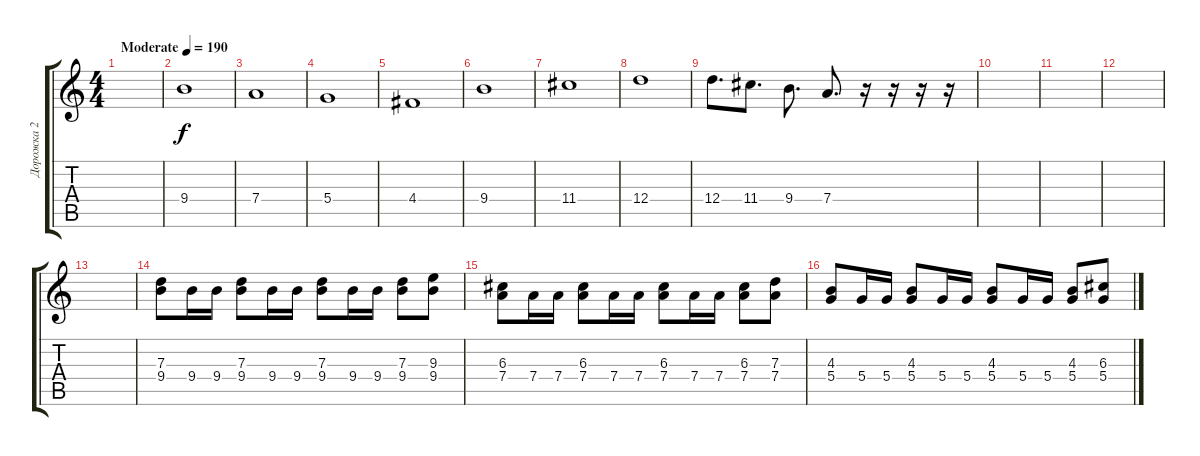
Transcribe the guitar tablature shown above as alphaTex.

\track ("Дорожка 2" "Дорожка 2") {instrument overdrivenguitar}
\staff {score tabs}
\tuning (E4 B3 G3 D3 A2 E2) {hide}
\ts (4 4)
\tempo (190 "Moderate")
\clef g2
\ks c
|
9.4.1 |
7.4.1 |
5.4.1 |
4.4.1 |
9.4.1 |
11.4.1 |
12.4.1 |
12.4.8{d} 11.4.8{d} 9.4.8{d} 7.4.8{d} r.16 r.16 r.16 r.16 |
|
|
|
|
(7.3 9.4).8 9.4.16 9.4.16 (7.3 9.4).8 9.4.16 9.4.16 (7.3 9.4).8 9.4.16 9.4.16 (7.3 9.4).8 (9.3 9.4).8 |
(6.3 7.4).8 7.4.16 7.4.16 (6.3 7.4).8 7.4.16 7.4.16 (6.3 7.4).8 7.4.16 7.4.16 (6.3 7.4).8 (7.3 7.4).8 |
(4.3 5.4).8 5.4.16 5.4.16 (4.3 5.4).8 5.4.16 5.4.16 (4.3 5.4).8 5.4.16 5.4.16 (4.3 5.4).8 (6.3 5.4).8
